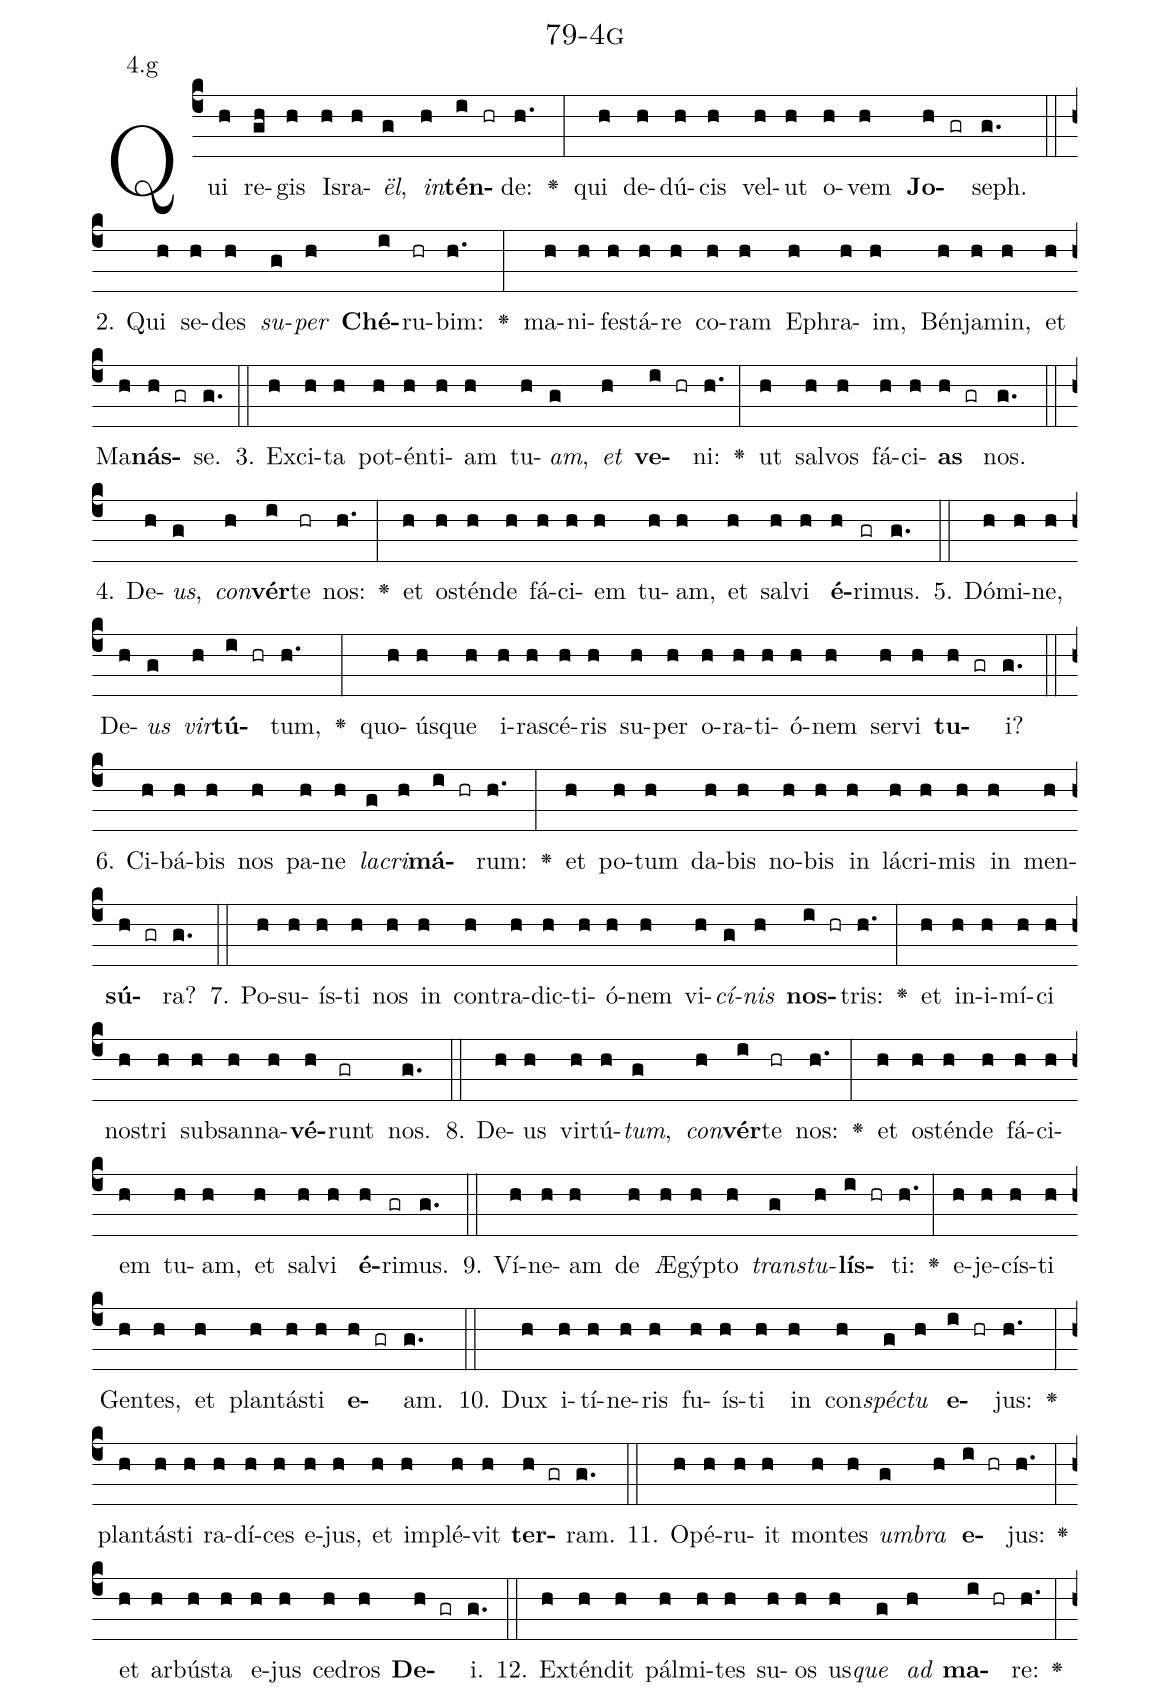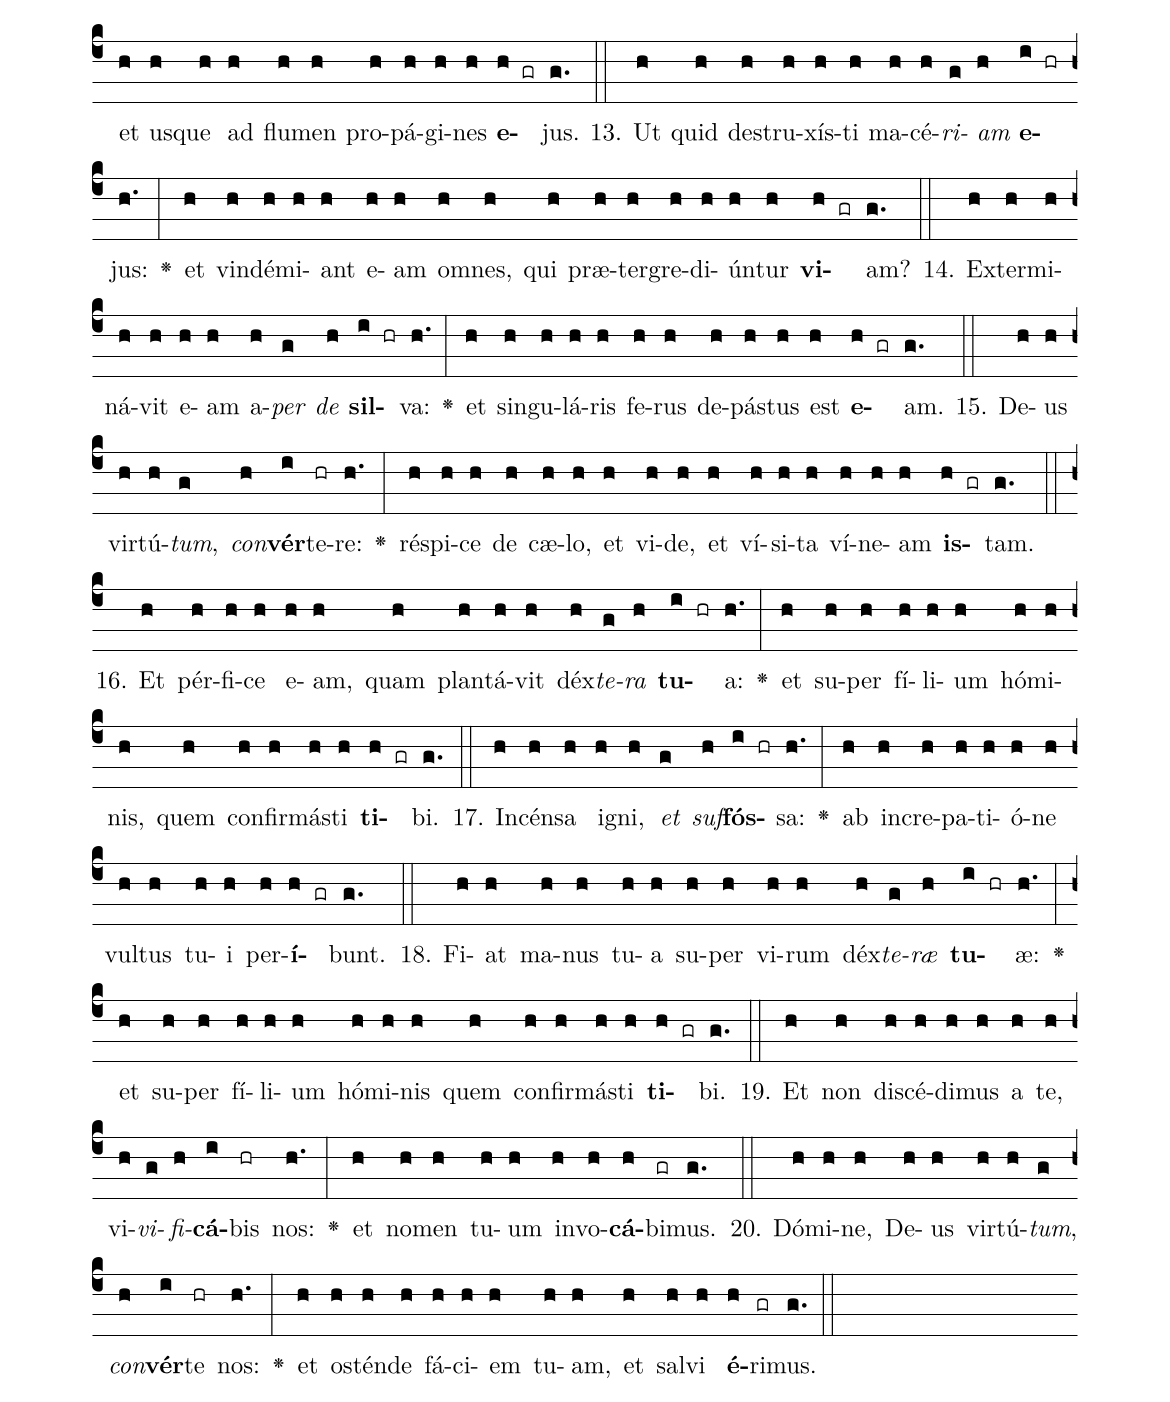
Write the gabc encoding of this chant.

name: 79-4g;
annotation: 4.g;
%%
(c4)Qui(h) re(gh)gis(h) Is(h)ra(h)<i>ël</i>,(g) <i>in</i>(h)<b>tén</b>(i hr)de:(h.) <v>\greheightstar</v>(:) qui(h) de(h)dú(h)cis(h) vel(h)ut(h) o(h)vem(h) <b>Jo</b>(h gr)seph.(g.) (::)
2. Qui(h) se(h)des(h) <i>su</i>(g)<i>per</i>(h) <b>Ché</b>(i)ru(hr)bim:(h.) <v>\greheightstar</v>(:) ma(h)ni(h)fes(h)tá(h)re(h) co(h)ram(h) E(h)phra(h)im,(h) Bén(h)ja(h)min,(h) et(h) Ma(h)<b>nás</b>(h gr)se.(g.) (::)
3. Ex(h)ci(h)ta(h) pot(h)én(h)ti(h)am(h) tu(h)<i>am</i>,(g) <i>et</i>(h) <b>ve</b>(i hr)ni:(h.) <v>\greheightstar</v>(:) ut(h) sal(h)vos(h) fá(h)ci(h)<b>as</b>(h gr) nos.(g.) (::)
4. De(h)<i>us</i>,(g) <i>con</i>(h)<b>vér</b>(i)te(hr) nos:(h.) <v>\greheightstar</v>(:) et(h) os(h)tén(h)de(h) fá(h)ci(h)em(h) tu(h)am,(h) et(h) sal(h)vi(h) <b>é</b>(h)ri(gr)mus.(g.) (::)
5. Dó(h)mi(h)ne,(h) De(h)<i>us</i>(g) <i>vir</i>(h)<b>tú</b>(i hr)tum,(h.) <v>\greheightstar</v>(:) quo(h)ús(h)que(h) i(h)ra(h)scé(h)ris(h) su(h)per(h) o(h)ra(h)ti(h)ó(h)nem(h) ser(h)vi(h) <b>tu</b>(h gr)i?(g.) (::)
6. Ci(h)bá(h)bis(h) nos(h) pa(h)ne(h) <i>la</i>(g)<i>cri</i>(h)<b>má</b>(i hr)rum:(h.) <v>\greheightstar</v>(:) et(h) po(h)tum(h) da(h)bis(h) no(h)bis(h) in(h) lá(h)cri(h)mis(h) in(h) men(h)<b>sú</b>(h gr)ra?(g.) (::)
7. Po(h)su(h)ís(h)ti(h) nos(h) in(h) con(h)tra(h)dic(h)ti(h)ó(h)nem(h) vi(h)<i>cí</i>(g)<i>nis</i>(h) <b>nos</b>(i hr)tris:(h.) <v>\greheightstar</v>(:) et(h) in(h)i(h)mí(h)ci(h) nos(h)tri(h) sub(h)san(h)na(h)<b>vé</b>(h)runt(gr) nos.(g.) (::)
8. De(h)us(h) vir(h)tú(h)<i>tum</i>,(g) <i>con</i>(h)<b>vér</b>(i)te(hr) nos:(h.) <v>\greheightstar</v>(:) et(h) os(h)tén(h)de(h) fá(h)ci(h)em(h) tu(h)am,(h) et(h) sal(h)vi(h) <b>é</b>(h)ri(gr)mus.(g.) (::)
9. Ví(h)ne(h)am(h) de(h) Æ(h)gýp(h)to(h) <i>trans</i>(g)<i>tu</i>(h)<b>lís</b>(i hr)ti:(h.) <v>\greheightstar</v>(:) e(h)je(h)cís(h)ti(h) Gen(h)tes,(h) et(h) plan(h)tás(h)ti(h) <b>e</b>(h gr)am.(g.) (::)
10. Dux(h) i(h)tí(h)ne(h)ris(h) fu(h)ís(h)ti(h) in(h) con(h)<i>spéc</i>(g)<i>tu</i>(h) <b>e</b>(i hr)jus:(h.) <v>\greheightstar</v>(:) plan(h)tás(h)ti(h) ra(h)dí(h)ces(h) e(h)jus,(h) et(h) im(h)plé(h)vit(h) <b>ter</b>(h gr)ram.(g.) (::)
11. O(h)pé(h)ru(h)it(h) mon(h)tes(h) <i>um</i>(g)<i>bra</i>(h) <b>e</b>(i hr)jus:(h.) <v>\greheightstar</v>(:) et(h) ar(h)bús(h)ta(h) e(h)jus(h) ce(h)dros(h) <b>De</b>(h gr)i.(g.) (::)
12. Ex(h)tén(h)dit(h) pál(h)mi(h)tes(h) su(h)os(h) us(h)<i>que</i>(g) <i>ad</i>(h) <b>ma</b>(i hr)re:(h.) <v>\greheightstar</v>(:) et(h) us(h)que(h) ad(h) flu(h)men(h) pro(h)pá(h)gi(h)nes(h) <b>e</b>(h gr)jus.(g.) (::)
13. Ut(h) quid(h) de(h)stru(h)xís(h)ti(h) ma(h)cé(h)<i>ri</i>(g)<i>am</i>(h) <b>e</b>(i hr)jus:(h.) <v>\greheightstar</v>(:) et(h) vin(h)dé(h)mi(h)ant(h) e(h)am(h) om(h)nes,(h) qui(h) præ(h)ter(h)gre(h)di(h)ún(h)tur(h) <b>vi</b>(h gr)am?(g.) (::)
14. Ex(h)ter(h)mi(h)ná(h)vit(h) e(h)am(h) a(h)<i>per</i>(g) <i>de</i>(h) <b>sil</b>(i hr)va:(h.) <v>\greheightstar</v>(:) et(h) sin(h)gu(h)lá(h)ris(h) fe(h)rus(h) de(h)pás(h)tus(h) est(h) <b>e</b>(h gr)am.(g.) (::)
15. De(h)us(h) vir(h)tú(h)<i>tum</i>,(g) <i>con</i>(h)<b>vér</b>(i)te(hr)re:(h.) <v>\greheightstar</v>(:) ré(h)spi(h)ce(h) de(h) cæ(h)lo,(h) et(h) vi(h)de,(h) et(h) ví(h)si(h)ta(h) ví(h)ne(h)am(h) <b>is</b>(h gr)tam.(g.) (::)
16. Et(h) pér(h)fi(h)ce(h) e(h)am,(h) quam(h) plan(h)tá(h)vit(h) déx(h)<i>te</i>(g)<i>ra</i>(h) <b>tu</b>(i hr)a:(h.) <v>\greheightstar</v>(:) et(h) su(h)per(h) fí(h)li(h)um(h) hó(h)mi(h)nis,(h) quem(h) con(h)fir(h)más(h)ti(h) <b>ti</b>(h gr)bi.(g.) (::)
17. In(h)cén(h)sa(h) i(h)gni,(h) <i>et</i>(g) <i>suf</i>(h)<b>fós</b>(i hr)sa:(h.) <v>\greheightstar</v>(:) ab(h) in(h)cre(h)pa(h)ti(h)ó(h)ne(h) vul(h)tus(h) tu(h)i(h) per(h)<b>í</b>(h gr)bunt.(g.) (::)
18. Fi(h)at(h) ma(h)nus(h) tu(h)a(h) su(h)per(h) vi(h)rum(h) déx(h)<i>te</i>(g)<i>ræ</i>(h) <b>tu</b>(i hr)æ:(h.) <v>\greheightstar</v>(:) et(h) su(h)per(h) fí(h)li(h)um(h) hó(h)mi(h)nis(h) quem(h) con(h)fir(h)más(h)ti(h) <b>ti</b>(h gr)bi.(g.) (::)
19. Et(h) non(h) di(h)scé(h)di(h)mus(h) a(h) te,(h) vi(h)<i>vi</i>(g)<i>fi</i>(h)<b>cá</b>(i)bis(hr) nos:(h.) <v>\greheightstar</v>(:) et(h) no(h)men(h) tu(h)um(h) in(h)vo(h)<b>cá</b>(h)bi(gr)mus.(g.) (::)
20. Dó(h)mi(h)ne,(h) De(h)us(h) vir(h)tú(h)<i>tum</i>,(g) <i>con</i>(h)<b>vér</b>(i)te(hr) nos:(h.) <v>\greheightstar</v>(:) et(h) os(h)tén(h)de(h) fá(h)ci(h)em(h) tu(h)am,(h) et(h) sal(h)vi(h) <b>é</b>(h)ri(gr)mus.(g.) (::)
